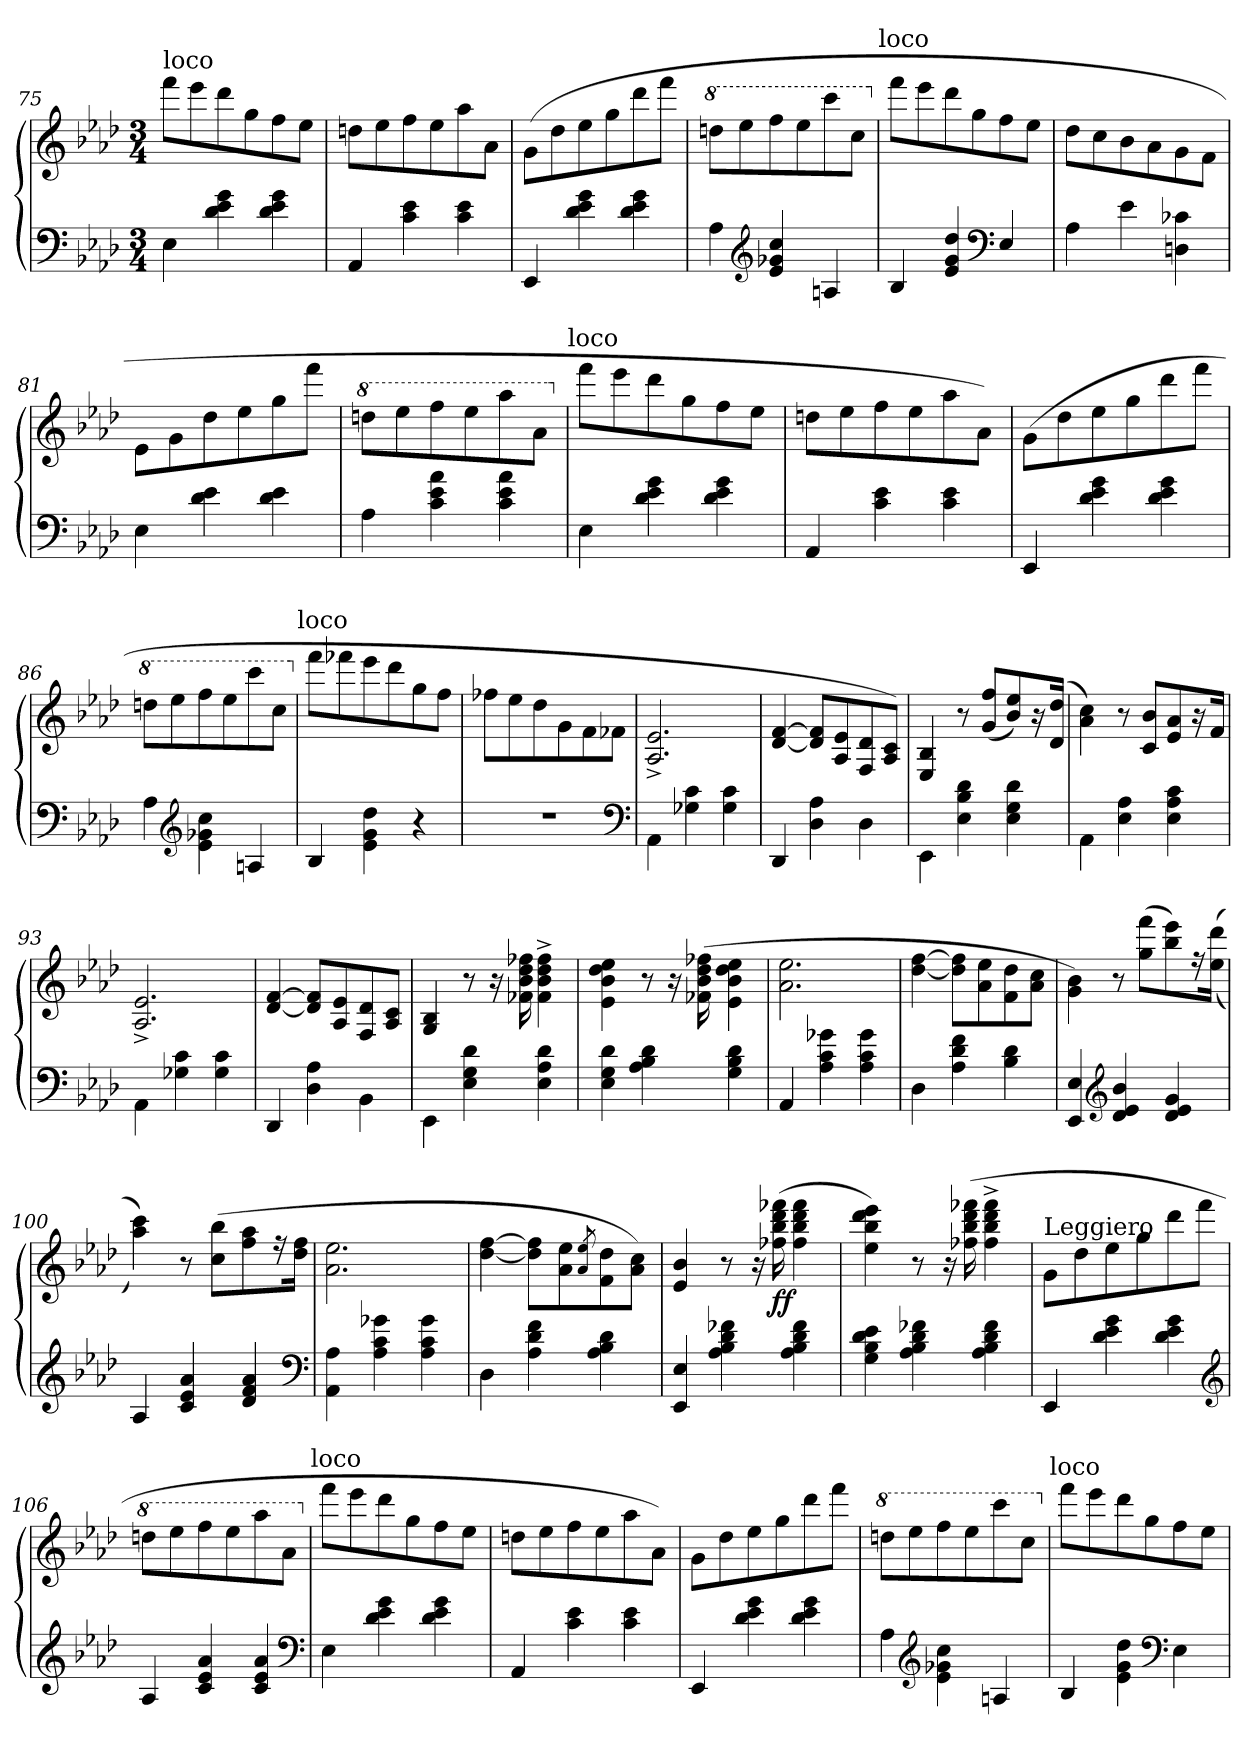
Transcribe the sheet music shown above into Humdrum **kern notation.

**kern	**kern	**dynam
*part1	*part1	*part1
*staff2	*staff1	*staff1/2
*clefF4	*clefG2	*
*k[b-e-a-d-]	*k[b-e-a-d-]	*
*A-:	*A-:	*
*M3/4	*M3/4	*
=75	=75	=75
!	!LO:TX:a:t=loco	!
4E-	8fffL	.
.	8eee-	.
4g 4e- 4d-	8ddd-	.
.	8gg	.
4g 4e- 4d-	8ff	.
.	8ee-J	.
=76	=76	=76
4AA-	8ddnL	.
.	8ee-	.
4e- 4c	8ff	.
.	8ee-	.
4e- 4c	8aa-	.
.	8a-J	.
=77	=77	=77
4EE-	(8gL	.
.	8dd-	.
4g 4e- 4d-	8ee-	.
.	8gg	.
4g 4e- 4d-	8ddd-	.
.	8fffJ	.
=78	=78	=78
*	*8va	*
4A-	8dddnL	.
.	8eee-	.
*clefG2	*	*
4cc 4g-X 4e-	8fff	.
.	8eee-	.
4An	8cccc	.
.	8cccJ	.
!	!LO:TX:a:t=loco	!
=79	=79	=79
*	*X8va	*
4B-	8fffL	.
.	8eee-	.
4dd- 4g 4e-	8ddd-	.
.	8gg	.
*clefF4	*	*
4E-/	8ff	.
.	8ee-J	.
=80	=80	=80
4A-	8dd-L	.
.	8cc	.
4e-	8b-\	.
.	8a-	.
4c-X 4Dn	8g	.
.	8fJ	.
=81	=81	=81
4E-	8e-L	.
.	8g	.
4e- 4d-	8dd-	.
.	8ee-	.
4e- 4d-	8gg	.
.	8fffJ	.
=82	=82	=82
*	*8va	*
4A-	8dddnL	.
.	8eee-	.
4a- 4e- 4c	8fff	.
.	8eee-	.
4a- 4e- 4c	8aaa-	.
.	8aa-J	.
!	!LO:TX:a:t=loco	!
=83	=83	=83
*	*X8va	*
4E-	8fffL	.
.	8eee-	.
4g 4e- 4d-	8ddd-	.
.	8gg	.
4g 4e- 4d-	8ff	.
.	8ee-J	.
=84	=84	=84
4AA-	8ddnL	.
.	8ee-	.
4e- 4c	8ff	.
.	8ee-	.
4e- 4c	8aa-	.
.	8a-J)	.
=85	=85	=85
4EE-	(>8gL	.
.	8dd-	.
4g 4e- 4d-	8ee-	.
.	8gg	.
4g 4e- 4d-	8ddd-	.
.	8fffJ	.
=86	=86	=86
*	*8va	*
4A-	8dddnL	.
.	8eee-	.
*clefG2	*	*
4cc\ 4g-X\ 4e-\	8fff	.
.	8eee-	.
4An	8cccc	.
.	8cccJ	.
!	!LO:TX:a:t=loco	!
=87	=87	=87
*	*X8va	*
4B-	8fffL	.
.	8fff-X	.
4dd-\ 4g\ 4e-\	8eee-	.
.	8ddd-	.
4r	8gg	.
.	8ffJ	.
=88	=88	=88
2.rdd	8ff-XL	.
.	8ee-	.
.	8dd-	.
.	8g	.
.	8f	.
.	8f-XJ	.
*clefF4	*	*
=89	=89	=89
4AA-\	2.e-^</ 2.A-^</	.
4c\ 4G-X\	.	.
4c\ 4G-\	.	.
=90	=90	=90
4DD-	[4f [4d-	.
4A- 4D-	8f] 8d-]L	.
.	8e-/ 8A-/	.
4D-\	8d-/ 8F/	.
.	8c/ 8A-/J)	.
=91	=91	=91
4EE-\	4B-/ 4E-/	.
4d- 4B- 4E-	8r	.
.	(>8ff 8gL	.
4d- 4G 4E-	8ee- 8b-)	.
.	16r	.
.	(>16dd- 16d-Jk	.
=92	=92	=92
4AA-\	4cc 4a-)	.
4A- 4E-	8r	.
.	8b- 8cL	.
4c 4A- 4E-	8a- 8e-	.
.	16r	.
.	16fJk	.
=93	=93	=93
4AA-\	2.e-^</ 2.A-^</	.
4c\ 4G-X\	.	.
4c\ 4G-\	.	.
=94	=94	=94
4DD-	[4f [4d-	.
4A- 4D-	8f] 8d-]L	.
.	8e-/ 8A-/	.
4BB-\	8d-/ 8F/	.
.	8c/ 8A-/J	.
=95	=95	=95
4EE-\	4B-/ 4G/	.
4d- 4G 4E-	8r	.
.	16r	.
.	16ff-X 16dd- 16b- 16f-X	.
4d- 4A- 4E-	4ff-^> 4dd-^> 4b-^> 4f-^>	.
=96	=96	=96
4d- 4G 4E-	4ee-\ 4dd-\ 4b-\ 4e-\	.
4d- 4B- 4A-	8r	.
.	16r	.
.	(>16ff-X 16dd- 16b- 16f-X	.
4d- 4B- 4G	4ee-\ 4dd-\ 4b-\ 4e-\	.
=97	=97	=97
4AA-/	2.ee- 2.a-	.
4g-X 4c 4A-	.	.
4g- 4c 4A-	.	.
=98	=98	=98
4D-	[4ff [4dd-	.
4f 4d- 4A-	8ff] 8dd-]L	.
.	8ee- 8a-	.
4d- 4B-	8dd- 8f	.
.	8cc 8a-J	.
=99	=99	=99
4E- 4EE-	4b-\ 4g\)	.
*clefG2	*	*
4b- 4e- 4d-	8r	.
.	(8fff 8ggL	.
4g 4e- 4d-	8eee- 8bb-)	.
.	16rff	.
.	(<(>16ddd- 16ee-Jk	.
=100	=100	=100
4A-	4ccc 4aa-))	.
4a- 4e- 4c	8r	.
.	(>8bb- 8ccL	.
4a- 4f 4d-	8aa- 8ff	.
.	16r	.
.	16ff 16dd-Jk	.
*clefF4	*	*
=101	=101	=101
4A- 4AA-	2.ee- 2.a-	.
4g-X 4c 4A-	.	.
4g- 4c 4A-	.	.
=102	=102	=102
4D-	[4ff [4dd-	.
4f 4d- 4A-	8ff] 8dd-]L	.
.	8ee- 8a-	.
.	8qa-/ 8qee-/	.
4d- 4B- 4A-	8dd- 8f	.
.	8cc 8a-J)	.
=103	=103	=103
4E- 4EE-	4b- 4e-	.
4f-X 4d- 4B- 4A-	8r	.
.	16r	.
.	(>16fff-X 16ddd- 16bb- 16ff-X	ff
4f- 4d- 4B- 4A-	4fff- 4ddd- 4bb- 4ff-	.
=104	=104	=104
4e- 4d- 4B- 4G	4eee- 4ddd- 4bb- 4ee-)	.
4f-X 4d- 4B- 4A-	8r	.
.	16r	.
.	(>16fff-X 16ddd- 16bb- 16ff-X	.
4f- 4d- 4B- 4A-	4fff-^< 4ddd-^< 4bb-^< 4ff-^<	.
=105	=105	=105
!	!LO:TX:a:t=Leggiero	!
4EE-	8gL	.
.	8dd-	.
4g 4e- 4d-	8ee-	.
.	8gg	.
4g 4e- 4d-	8ddd-	.
.	8fffJ	.
*clefG2	*	*
=106	=106	=106
*	*8va	*
4A-	8dddnL	.
.	8eee-	.
4a- 4e- 4c	8fff	.
.	8eee-	.
4a- 4e- 4c	8aaa-	.
.	8aa-J	.
*clefF4	*	*
!	!LO:TX:a:t=loco	!
=107	=107	=107
*	*X8va	*
4E-	8fffL	.
.	8eee-	.
4g 4e- 4d-	8ddd-	.
.	8gg	.
4g 4e- 4d-	8ff	.
.	8ee-J	.
=108	=108	=108
4AA-	8ddnL	.
.	8ee-	.
4e- 4c	8ff	.
.	8ee-	.
4e- 4c	8aa-	.
.	8a-J)	.
=109	=109	=109
4EE-	8gL	.
.	8dd-	.
4g 4e- 4d-	8ee-	.
.	8gg	.
4g 4e- 4d-	8ddd-	.
.	8fffJ	.
=110	=110	=110
*	*8va	*
4A-	8dddnL	.
.	8eee-	.
*clefG2	*	*
4cc\ 4g-X\ 4e-\	8fff	.
.	8eee-	.
4An	8cccc	.
.	8cccJ	.
!	!LO:TX:a:t=loco	!
=111	=111	=111
*	*X8va	*
4B-	8fffL	.
.	8eee-	.
4dd-\ 4g\ 4e-\	8ddd-	.
.	8gg	.
*clefF4	*	*
4E-	8ff	.
.	8ee-J	.
=	=	=
*-	*-	*-
